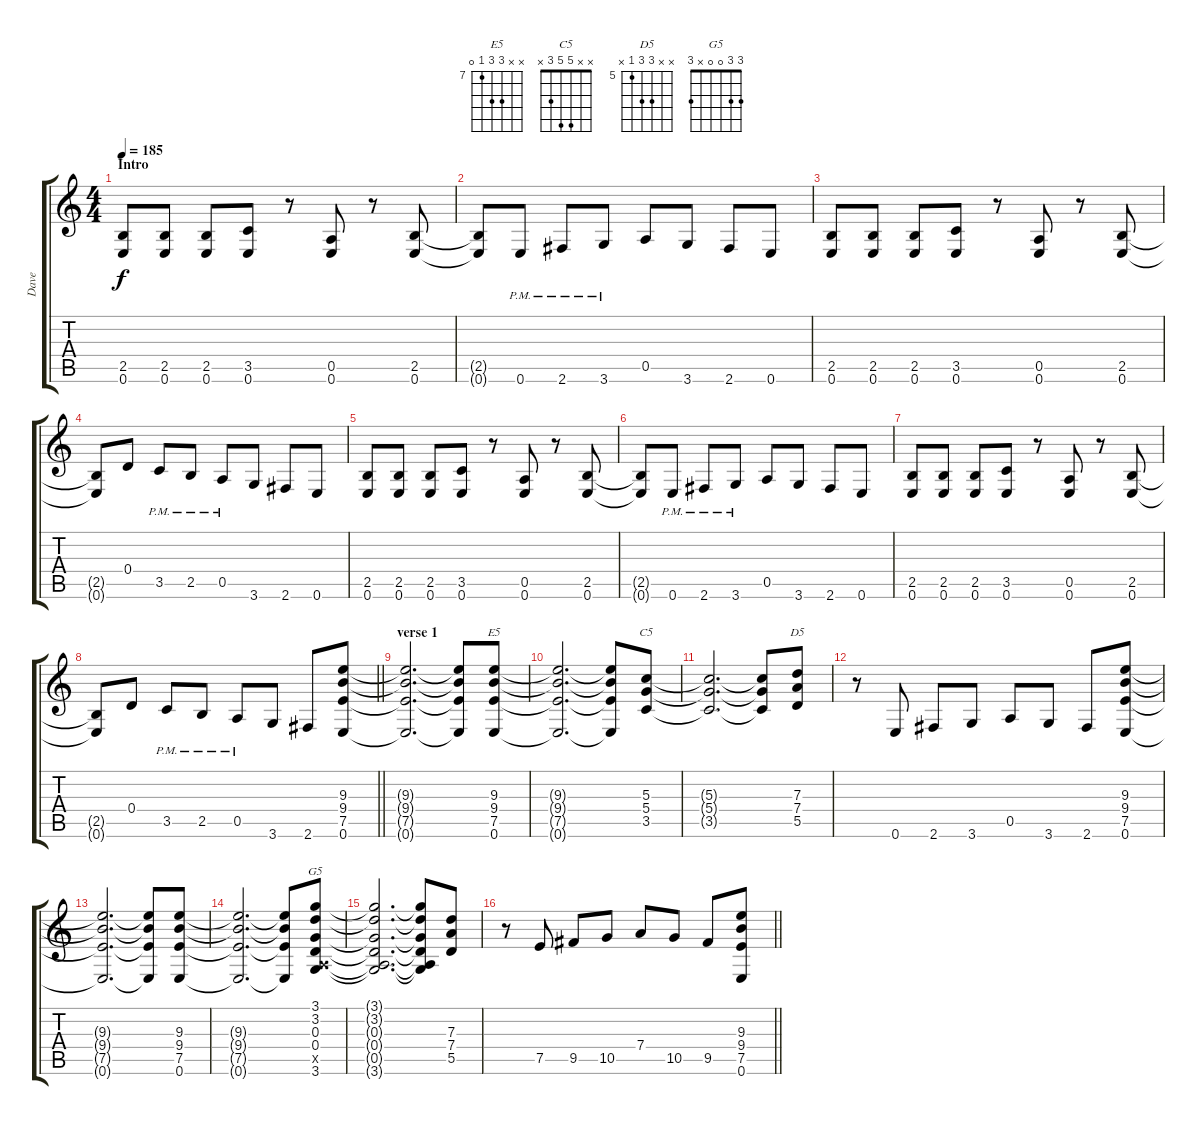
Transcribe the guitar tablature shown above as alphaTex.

\track ("Dave" "Dave") {instrument distortionguitar}
\staff {score tabs}
\tuning (E4 B3 G3 D3 A2 E2) {hide}
\chord ("E5" x x 9 9 7 0) {firstfret 7}
\chord ("C5" x x 5 5 3 x)
\chord ("D5" x x 7 7 5 x) {firstfret 5}
\chord ("G5" 3 3 0 0 x 3)
\ts (4 4)
\section ("" "Intro")
\tempo 185
\clef g2
\ks c
(2.5 0.6).8{dy f instrument distortionguitar} (2.5 0.6).8 (2.5 0.6).8 (3.5 0.6).8 r.8 (0.5 0.6).8 r.8 (2.5 0.6).8 |
(2.5{t} 0.6{t}).8 0.6{pm}.8 2.6{pm}.8 3.6{pm}.8 0.5.8 3.6.8 2.6.8 0.6.8 |
(2.5 0.6).8 (2.5 0.6).8 (2.5 0.6).8 (3.5 0.6).8 r.8 (0.5 0.6).8 r.8 (2.5 0.6).8 |
(2.5{t} 0.6{t}).8 0.4.8 3.5{pm}.8 2.5{pm}.8 0.5{pm}.8 3.6.8 2.6.8 0.6.8 |
(2.5 0.6).8 (2.5 0.6).8 (2.5 0.6).8 (3.5 0.6).8 r.8 (0.5 0.6).8 r.8 (2.5 0.6).8 |
(2.5{t} 0.6{t}).8 0.6{pm}.8 2.6{pm}.8 3.6{pm}.8 0.5.8 3.6.8 2.6.8 0.6.8 |
(2.5 0.6).8 (2.5 0.6).8 (2.5 0.6).8 (3.5 0.6).8 r.8 (0.5 0.6).8 r.8 (2.5 0.6).8 |
\barLineRight lightlight
(2.5{t} 0.6{t}).8 0.4.8 3.5{pm}.8 2.5{pm}.8 0.5{pm}.8 3.6.8 2.6.8 (9.3 9.4 7.5 0.6).8 |
\section ("" "verse 1")
(9.3{t} 9.4{t} 7.5{t} 0.6{t}).2{d} (9.3{t} 9.4{t} 7.5{t} 0.6{t}).8 (9.3 9.4 7.5 0.6).8{ch "E5"} |
(9.3{t} 9.4{t} 7.5{t} 0.6{t}).2{d} (9.3{t} 9.4{t} 7.5{t} 0.6{t}).8 (5.3 5.4 3.5).8{ch "C5"} |
(5.3{t} 5.4{t} 3.5{t}).2{d} (5.3{t} 5.4{t} 3.5{t}).8 (7.3 7.4 5.5).8{ch "D5"} |
r.8 0.6.8 2.6.8 3.6.8 0.5.8 3.6.8 2.6.8 (9.3 9.4 7.5 0.6).8 |
(9.3{t} 9.4{t} 7.5{t} 0.6{t}).2{d} (9.3{t} 9.4{t} 7.5{t} 0.6{t}).8 (9.3 9.4 7.5 0.6).8 |
(9.3{t} 9.4{t} 7.5{t} 0.6{t}).2{d} (9.3{t} 9.4{t} 7.5{t} 0.6{t}).8 (3.1 3.2 0.3 0.4 0.5{x} 3.6).8{ch "G5"} |
(3.1{t} 3.2{t} 0.3{t} 0.4{t} 0.5{t} 3.6{t}).2{d} (3.1{t} 3.2{t} 0.3{t} 0.4{t} 0.5{t} 3.6{t}).8 (7.3 7.4 5.5).8 |
\barLineRight lightlight
r.8 7.5.8 9.5.8 10.5.8 7.4.8 10.5.8 9.5.8 (9.3 9.4 7.5 0.6).8
